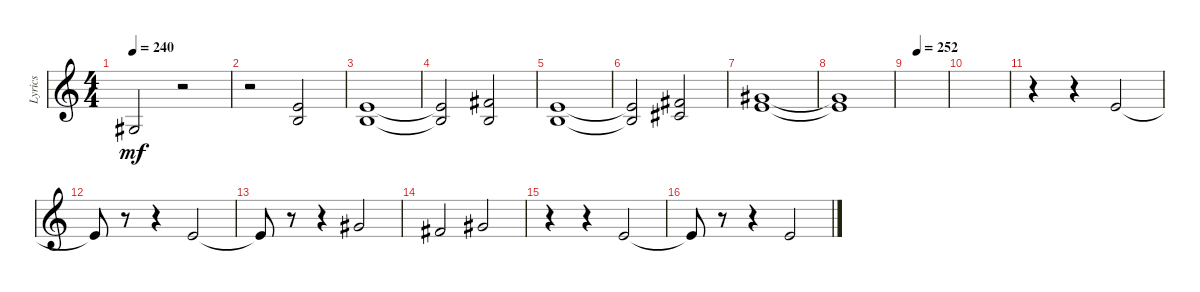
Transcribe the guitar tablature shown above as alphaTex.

\track ("Lyrics" "Lyrics") {instrument clarinet}
\staff {score}
\tuning (E4 B3 G3 D3 A2 E2) {hide}
\ts (4 4)
\tempo 240
\clef g2
\ks c
1.3{t}.2{dy mf} r.2 |
r.2 (0.1 0.2).2 |
(0.1 0.2).1 |
(0.1{t} 0.2{t}).2 (2.1 0.2).2 |
(0.1 0.2).1 |
(0.1{t} 0.2{t}).2 (2.1 2.2).2 |
(4.1 5.2).1 |
(4.1{t} 5.2{t}).1 |
\tempo (252 0.25)
|
|
r.4{volume 16} r.4 0.1.2 |
0.1{t}.8 r.8 r.4 0.1.2 |
0.1{t}.8 r.8 r.4 9.2.2 |
2.1.2 4.1.2 |
r.4 r.4 0.1.2 |
0.1{t}.8 r.8 r.4 0.1.2
